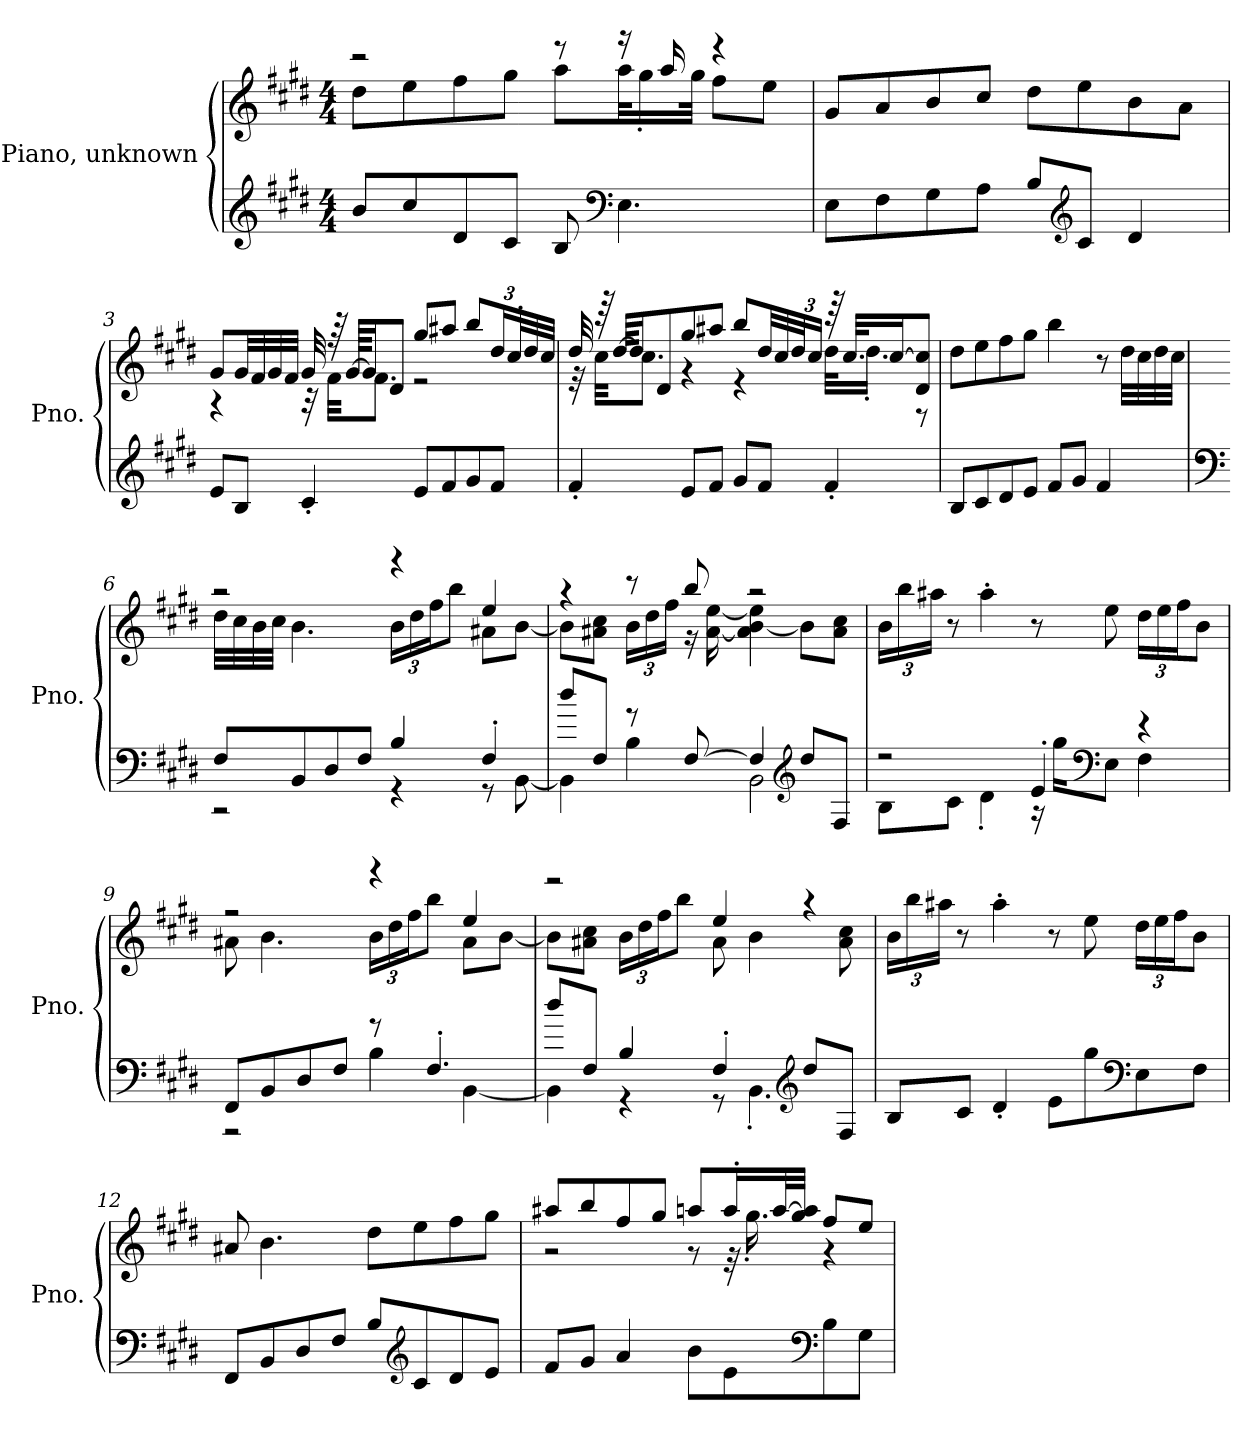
**kern	**kern
*part1	*part1
*staff2	*staff1
*I"Piano, unknown	*
*I'Pno.	*
*clefG2	*clefG2
*k[f#c#g#d#]	*k[f#c#g#d#]
*M4/4	*M4/4
*MM110	*MM110
=1	=1
*	*^
8b/L	2r	8dd#\L
8cc#/	.	8ee\
8d#/	.	8ff#\
8c#/J	.	8gg#\J
8B/	8r	8aa\L
*clefF4	*	*
4.E\	16r	32aa\KL
.	.	16gg#'\
.	16aa/	.
.	.	32gg#\JJk
.	4r	8ff#\L
.	.	8ee\J
*	*v	*v
=2	=2
8E\L	8g#/L
8F#\	8a/
8G#\	8b/
8A\J	8cc#/J
8B/L	8dd#\L
*clefG2	*
8c#/J	8ee\
4d#/	8b\
.	8a\J
!!LO:LB:g=z
=3	=3
*	*^
8e/L	8g#/L	4r
8B/J	32g#/LL	.
.	32f#/	.
.	32g#/	.
.	32f#/JJJ	.
4c#'/	32g#/	32r
.	64r	32f#\KKL
.	[64g#/KKLL	.
.	16g#/J]	8.f#\J
.	8d#/J	.
8e/L	8gg#/L	2r
8f#/	8aa#X/J	.
8g#/	8bb/L	.
*	*Xbrackettup	*
8f#/J	24dd#/L	.
.	48cc#'/L	.
.	32dd#/	.
.	32cc#/JJJ	.
=4	=4	=4
4f#'/	32dd#/	32r
.	64r	32cc#\KKL
.	[64dd#/KKLL	.
.	16dd#/J]	8.cc#\J
.	8d#/	.
8e/L	8gg#/	4r
8f#/J	8aa#X/J	.
8g#/L	8bb/L	4r
8f#/J	32dd#/LL	.
.	32cc#/	.
.	48dd#/J	.
.	24cc#/JJ	.
4f#'/	64r	32dd#\KLL
.	32.cc#/KLL	.
.	.	16.dd#'\JJ
.	[16cc#/J	.
.	8d#/ 8cc#/]J	8r
*	*v	*v
!!LO:LB:g=z
=5	=5
8B/L	8dd#\L
8c#/	8ee\
8d#/	8ff#\
8e/J	8gg#\J
8f#/L	4bb\
8g#/J	.
4f#/	8r
.	32dd#\LLL
.	32cc#\
.	32dd#\
.	32cc#\JJJ
=6	=6
*clefF4	*
*^	*^
8F#/L	2r	2r	32dd#\LLL
.	.	.	32cc#\
.	.	.	32b\
.	.	.	32cc#\JJJ
8BB/	.	.	4.b\
8D#/	.	.	.
8F#/J	.	.	.
4B/	4r	4r	24b\LL
.	.	.	24dd#\
.	.	.	24ff#\J
.	.	.	8bb\J
4F#'/	8r	4ee/	8a#X\L
.	[8BB\	.	[8b\J
=7	=7	=7	=7
8dd#/L	4BB\]	4r	8b\L]
8F#/J	.	.	8a#X\ 8cc#\J
8r	4B\	8r	24b\LL
.	.	.	24dd#\
.	.	.	24ff#\JJ
[8F#/	.	8bb/	16r
.	.	.	[16a#\ [16ee\
4F#/]	2BB\	2r	4a#\] [4b\ 4ee\]
*clefG2	*	*	*
8dd#/L	.	.	8b\L]
8F#/J	.	.	8a#\ 8cc#\J
*	*	*v	*v
!!LO:LB:g=z
=8	=8	=8
2r	8B\L	24b\LL
.	.	24bb\
.	.	24aa#X\JJ
.	8c#\J	8r
.	4d#'\	4aa#'\
4e'/	16r	8r
.	16gg#\KL	.
*clefF4	*	*
.	8E\J	8ee\
4r	4F#\	24dd#\LL
.	.	24ee\
.	.	24ff#\J
.	.	8b\J
=9	=9	=9
*	*	*^
8FF#/L	2r	2r	8a#X\
8BB/	.	.	4.b\
8D#/	.	.	.
8F#/J	.	.	.
8r	4B\	4r	24b\LL
.	.	.	24dd#\
.	.	.	24ff#\J
4.F#'/	.	.	8bb\J
.	[4BB\	4ee/	8a#\L
.	.	.	[8b\J
=10	=10	=10	=10
8dd#/L	4BB\]	2r	8b\L]
8F#/J	.	.	8a#X\ 8cc#\J
4B/	4r	.	24b\LL
.	.	.	24dd#\
.	.	.	24ff#\J
.	.	.	8bb\J
4F#'/	8r	4ee/	8a#\
.	4.BB'\	.	4b\
*clefG2	*	*	*
8dd#/L	.	4r	.
8F#/J	.	.	8a#\ 8cc#\
*v	*v	*	*
*	*v	*v
!!LO:LB:g=z
=11	=11
8B/L	24b\LL
.	24bb\
.	24aa#X\JJ
8c#/J	8r
4d#'/	4aa#'\
8e\L	8r
8gg#\	8ee\
*clefF4	*
8E\	24dd#\LL
.	24ee\
.	24ff#\J
8F#\J	8b\J
=12	=12
8FF#/L	8a#X/
8BB/	4.b\
8D#/	.
8F#/J	.
8B/L	8dd#\L
*clefG2	*
8c#/	8ee\
8d#/	8ff#\
8e/J	8gg#\J
=13	=13
*	*^
8f#/L	8aa#X/L	2r
8g#/J	8bb/	.
4a/	8ff#/	.
.	8gg#/J	.
8b\L	8aan/L	8r
8e\	16aa'/L	32r
.	.	16.gg#'\
.	[32aa/L	.
.	32gg#/ 32aa/]JJJ	.
*clefF4	*	*
8B\	8ff#/L	4r
8G#\J	8ee/J	.
*	*v	*v
=	=
*-	*-
